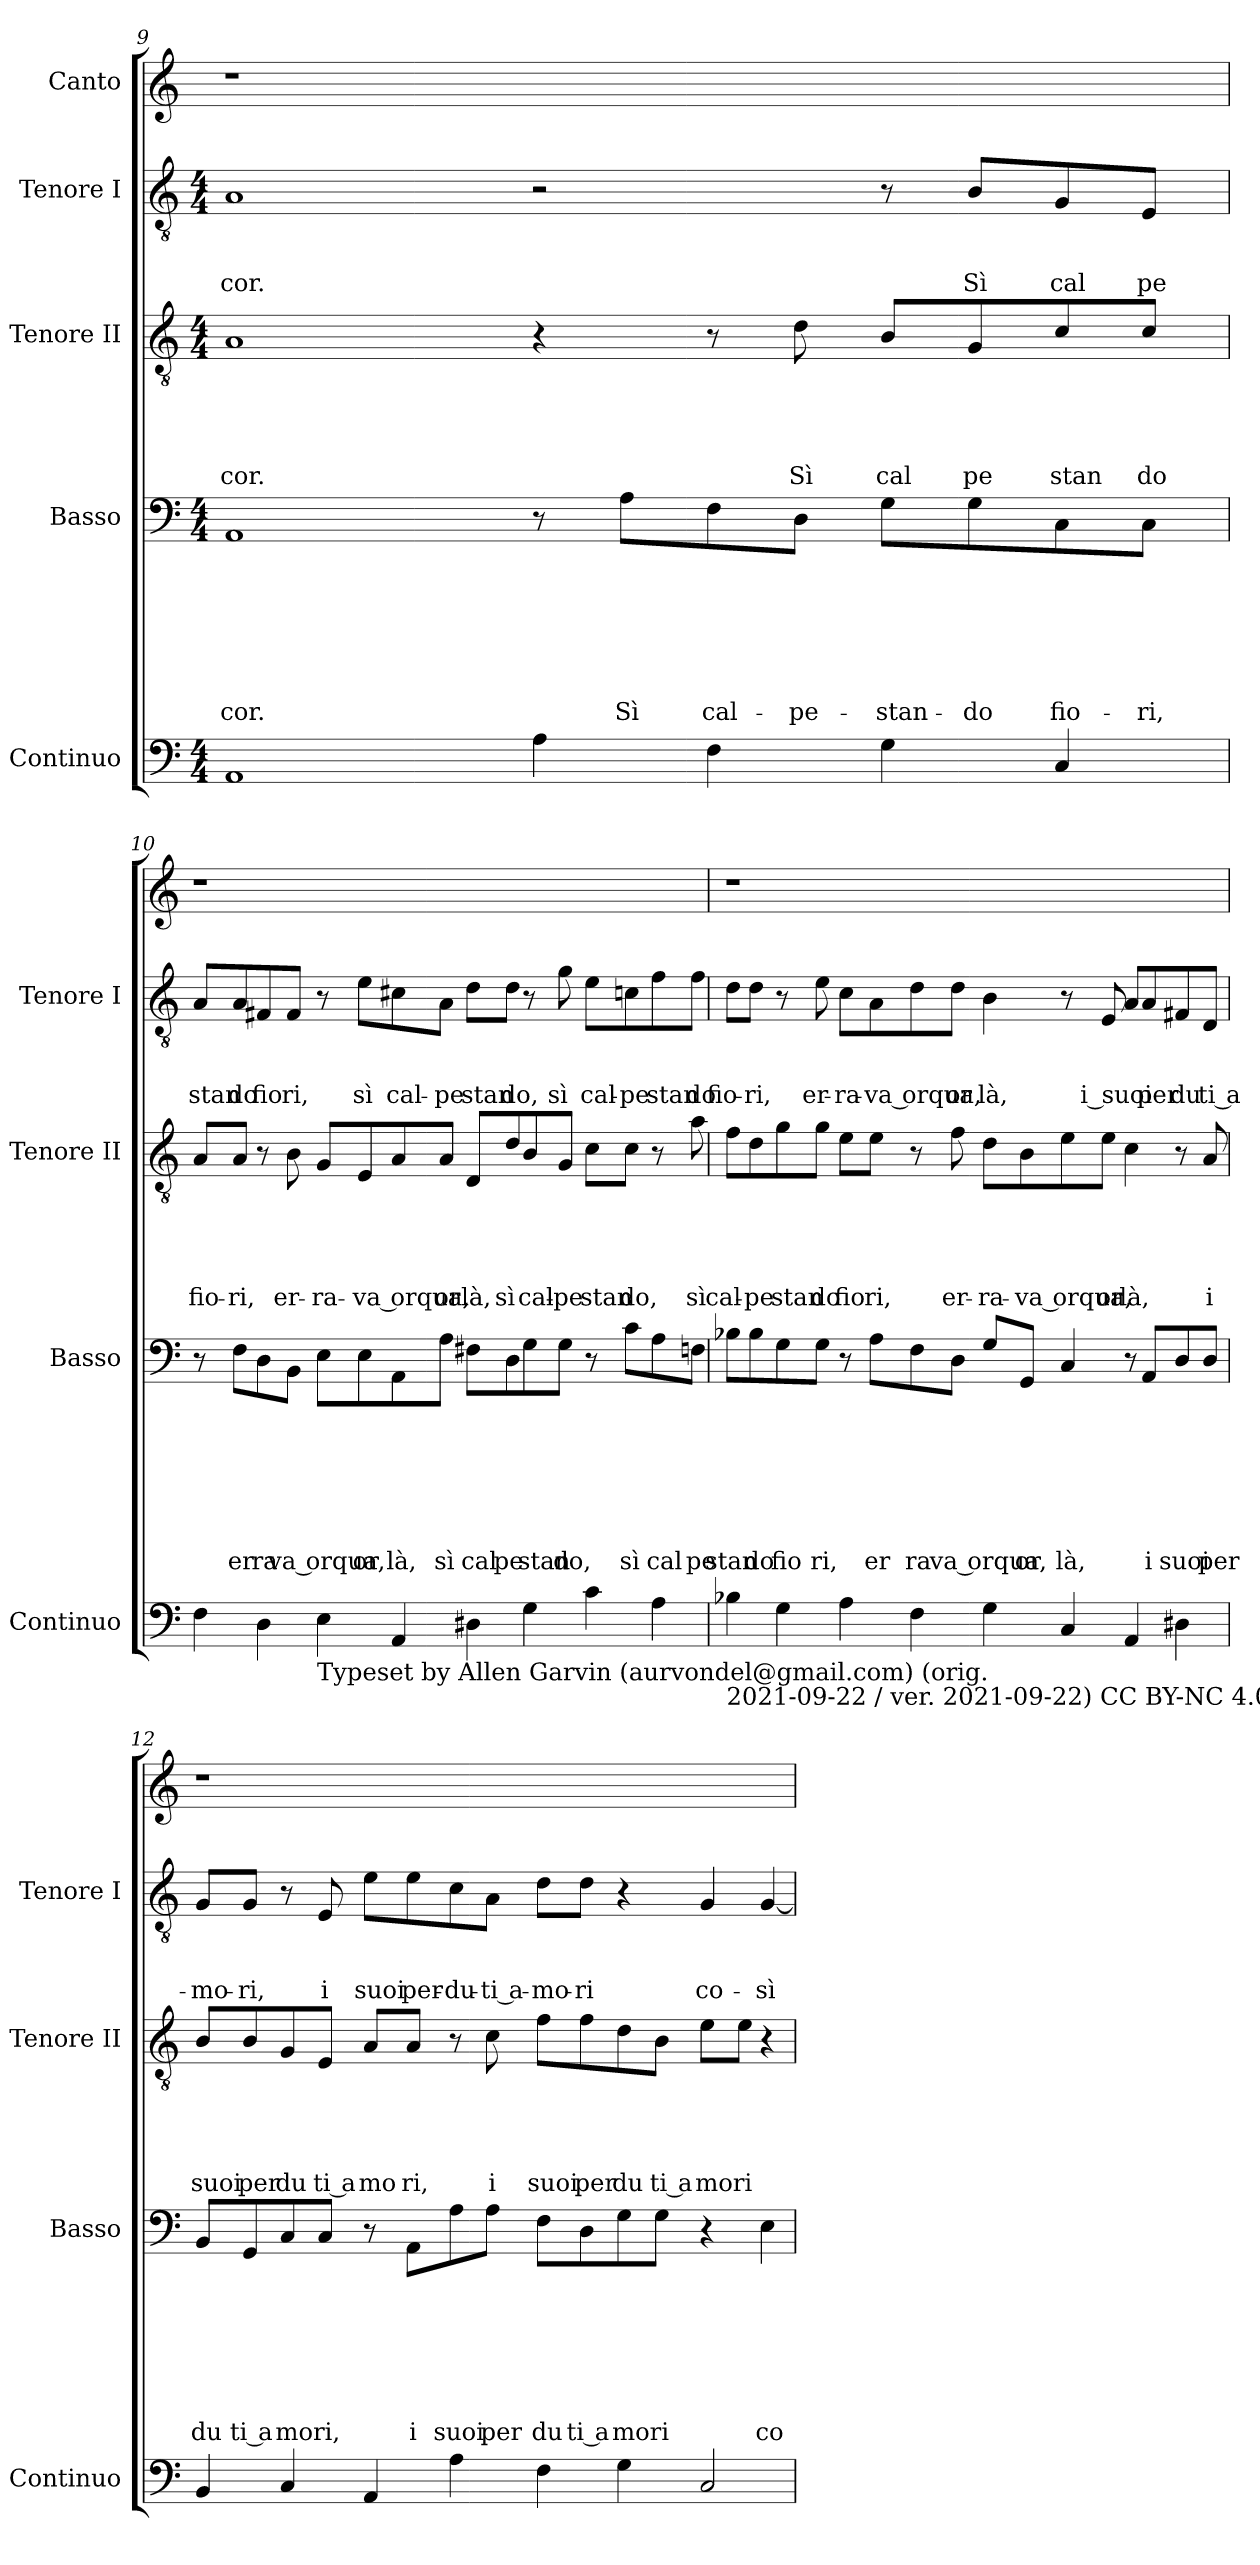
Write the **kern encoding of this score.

**kern	**kern	**text	**text	**text	**text	**text	**text	**text	**kern	**text	**text	**text	**text	**text	**kern	**text	**text	**text	**kern
*part5	*part4	*part4	*part4	*part4	*part4	*part4	*part4	*part4	*part3	*part3	*part3	*part3	*part3	*part3	*part2	*part2	*part2	*part2	*part1
*staff5	*staff4	*staff4	*staff4	*staff4	*staff4	*staff4	*staff4	*staff4	*staff3	*staff3	*staff3	*staff3	*staff3	*staff3	*staff2	*staff2	*staff2	*staff2	*staff1
*I"Continuo	*I"Basso	*	*	*	*	*	*	*	*I"Tenore II	*	*	*	*	*	*I"Tenore I	*	*	*	*I"Canto
*I'Continuo	*I'Basso	*	*	*	*	*	*	*	*I'Tenore II	*	*	*	*	*	*I'Tenore I	*	*	*	*
*clefF4	*clefF4	*	*	*	*	*	*	*	*clefGv2	*	*	*	*	*	*clefGv2	*	*	*	*clefG2
*k[]	*k[]	*	*	*	*	*	*	*	*k[]	*	*	*	*	*	*k[]	*	*	*	*k[]
*C:	*C:	*	*	*	*	*	*	*	*C:	*	*	*	*	*	*C:	*	*	*	*C:
*M4/4	*M4/4	*	*	*	*	*	*	*	*M4/4	*	*	*	*	*	*M4/4	*	*	*	*
=9	=9	=9	=9	=9	=9	=9	=9	=9	=9	=9	=9	=9	=9	=9	=9	=9	=9	=9	=9
!	!	!	!	!	!	!	!	!LO:LY:b	!	!	!	!	!	!LO:LY:b	!	!	!	!LO:LY:b	!
1AA	1AA	.	.	.	.	.	.	cor.	1A	.	.	.	.	cor.	1A	.	.	cor.	1r
4A\	8r	.	.	.	.	.	.	.	4r	.	.	.	.	.	2r	.	.	.	1ryy
!	!	!	!	!	!	!	!	!LO:LY:b	!	!	!	!	!	!	!	!	!	!	!
.	8A\L	.	.	.	.	.	.	Sì	.	.	.	.	.	.	.	.	.	.	.
!	!	!	!	!	!	!	!	!LO:LY:b	!	!	!	!	!	!	!	!	!	!	!
4F\	8F\	.	.	.	.	.	.	cal-	8r	.	.	.	.	.	.	.	.	.	.
!	!	!	!	!	!	!	!	!LO:LY:b	!	!	!	!	!	!LO:LY:b	!	!	!	!	!
.	8D\J	.	.	.	.	.	.	-pe-	8d\	.	.	.	.	Sì	.	.	.	.	.
!	!	!	!	!	!	!	!	!LO:LY:b	!	!	!	!	!	!LO:LY:b	!	!	!	!	!
4G\	8G\L	.	.	.	.	.	.	-stan-	8B/L	.	.	.	.	cal	8r	.	.	.	.
!	!	!	!	!	!	!	!	!LO:LY:b	!	!	!	!	!	!LO:LY:b	!	!	!	!LO:LY:b	!
.	8G\	.	.	.	.	.	.	-do	8G/	.	.	.	.	pe	8B/L	.	.	Sì	.
!	!	!	!	!	!	!	!	!LO:LY:b	!	!	!	!	!	!LO:LY:b	!	!	!	!LO:LY:b	!
4C/	8C\	.	.	.	.	.	.	fio-	8c/	.	.	.	.	stan	8G/	.	.	cal	.
!	!	!	!	!	!	!	!	!LO:LY:b	!	!	!	!	!	!LO:LY:b	!	!	!	!LO:LY:b	!
.	8C\J	.	.	.	.	.	.	-ri,	8c/J	.	.	.	.	do	8E/J	.	.	pe	.
!!LO:LB:g=z
=10	=10	=10	=10	=10	=10	=10	=10	=10	=10	=10	=10	=10	=10	=10	=10	=10	=10	=10	=10
!	!	!	!	!	!	!	!	!	!	!	!	!	!	!LO:LY:b	!	!	!	!LO:LY:b	!
4F\	8r	.	.	.	.	.	.	.	8A/L	.	.	.	.	fio-	8A/L	.	.	stan-	1r
!	!	!	!	!	!	!	!	!LO:LY:b	!	!	!	!	!	!LO:LY:b	!	!	!	!LO:LY:b	!
.	8F\L	.	.	.	.	.	.	er	8A/J	.	.	.	.	-ri,	8A/	.	.	-do	.
!	!	!	!	!	!	!	!	!LO:LY:b	!	!	!	!	!	!	!	!	!	!LO:LY:b	!
4D\	8D\	.	.	.	.	.	.	ra	8r	.	.	.	.	.	8F#X/	.	.	fio-	.
!	!	!	!	!	!	!	!	!LO:LY:b:rj	!	!	!	!	!	!LO:LY:b	!	!	!	!LO:LY:b	!
.	8BB\J	.	.	.	.	.	.	va orqua,	8B\	.	.	.	.	er-	8F#/J	.	.	-ri,	.
!LO:TX:b:t=Typeset by Allen Garvin (aurvondel@gmail.com) (orig.	!	!	!	!	!	!	!	!	!	!	!	!	!	!	!	!	!	!	!
!	!	!	!	!	!	!	!	!	!	!	!	!	!	!LO:LY:b	!	!	!	!	!
4E\	8E\L	.	.	.	.	.	.	.	8G/L	.	.	.	.	-ra-	8r	.	.	.	.
!	!	!	!	!	!	!	!	!LO:LY:b	!	!	!	!	!	!LO:LY:b:rj	!	!	!	!LO:LY:b	!
.	8E\	.	.	.	.	.	.	or	8E/	.	.	.	.	-va orqua,	8e\L	.	.	sì	.
!	!	!	!	!	!	!	!	!LO:LY:b	!	!	!	!	!	!	!	!	!	!LO:LY:b	!
4AA/	8AA\	.	.	.	.	.	.	là,	8A/	.	.	.	.	.	8c#X\	.	.	cal-	.
!	!	!	!	!	!	!	!	!LO:LY:b	!	!	!	!	!	!LO:LY:b	!	!	!	!LO:LY:b	!
.	8A\J	.	.	.	.	.	.	sì	8A/J	.	.	.	.	or	8A\J	.	.	-pe-	.
!	!	!	!	!	!	!	!	!LO:LY:b	!	!	!	!	!	!LO:LY:b	!	!	!	!LO:LY:b	!
4D#\	8F#X\L	.	.	.	.	.	.	cal	8D/L	.	.	.	.	là,	8d\L	.	.	-stan-	1ryy
!	!	!	!	!	!	!	!	!LO:LY:b	!	!	!	!	!	!LO:LY:b	!	!	!	!LO:LY:b	!
.	8D\	.	.	.	.	.	.	pe	8d/	.	.	.	.	sì	8d\J	.	.	-do,	.
!	!	!	!	!	!	!	!	!LO:LY:b	!	!	!	!	!	!LO:LY:b	!	!	!	!	!
4G\	8G\	.	.	.	.	.	.	stan	8B/	.	.	.	.	cal-	8r	.	.	.	.
!	!	!	!	!	!	!	!	!LO:LY:b	!	!	!	!	!	!LO:LY:b	!	!	!	!LO:LY:b	!
.	8G\J	.	.	.	.	.	.	do,	8G/J	.	.	.	.	-pe-	8g\	.	.	sì	.
!	!	!	!	!	!	!	!	!	!	!	!	!	!	!LO:LY:b	!	!	!	!LO:LY:b	!
4c\	8r	.	.	.	.	.	.	.	8c\L	.	.	.	.	-stan-	8e\L	.	.	cal-	.
!	!	!	!	!	!	!	!	!LO:LY:b	!	!	!	!	!	!LO:LY:b	!	!	!	!LO:LY:b	!
.	8c\L	.	.	.	.	.	.	sì	8c\J	.	.	.	.	-do,	8cn\	.	.	-pe-	.
!	!	!	!	!	!	!	!	!LO:LY:b	!	!	!	!	!	!	!	!	!	!LO:LY:b	!
4A\	8A\	.	.	.	.	.	.	cal	8r	.	.	.	.	.	8f\	.	.	-stan-	.
!	!	!	!	!	!	!	!	!LO:LY:b	!	!	!	!	!	!LO:LY:b	!	!	!	!LO:LY:b	!
.	8Fn\J	.	.	.	.	.	.	pe	8a\	.	.	.	.	sì	8f\J	.	.	-do	.
=11	=11	=11	=11	=11	=11	=11	=11	=11	=11	=11	=11	=11	=11	=11	=11	=11	=11	=11	=11
!LO:TX:b:t=2021-09-22 / ver. 2021-09-22) CC BY-NC 4.0	!	!	!	!	!	!	!	!	!	!	!	!	!	!	!	!	!	!	!
!	!	!	!	!	!	!	!	!LO:LY:b	!	!	!	!	!	!LO:LY:b	!	!	!	!LO:LY:b	!
4B-X\	8B-X\L	.	.	.	.	.	.	stan	8f\L	.	.	.	.	cal-	8d\L	.	.	fio-	1r
!	!	!	!	!	!	!	!	!LO:LY:b	!	!	!	!	!	!LO:LY:b	!	!	!	!LO:LY:b	!
.	8B-\	.	.	.	.	.	.	do	8d\	.	.	.	.	-pe-	8d\J	.	.	-ri,	.
!	!	!	!	!	!	!	!	!LO:LY:b	!	!	!	!	!	!LO:LY:b	!	!	!	!	!
4G\	8G\	.	.	.	.	.	.	fio	8g\	.	.	.	.	-stan-	8r	.	.	.	.
!	!	!	!	!	!	!	!	!LO:LY:b	!	!	!	!	!	!LO:LY:b	!	!	!	!LO:LY:b	!
.	8G\J	.	.	.	.	.	.	ri,	8g\J	.	.	.	.	-do	8e\	.	.	er-	.
!	!	!	!	!	!	!	!	!	!	!	!	!	!	!LO:LY:b	!	!	!	!LO:LY:b	!
4A\	8r	.	.	.	.	.	.	.	8e\L	.	.	.	.	fio-	8c\L	.	.	-ra-	.
!	!	!	!	!	!	!	!	!LO:LY:b	!	!	!	!	!	!LO:LY:b	!	!	!	!LO:LY:b:rj	!
.	8A\L	.	.	.	.	.	.	er	8e\J	.	.	.	.	-ri,	8A\	.	.	-va orqua,	.
!	!	!	!	!	!	!	!	!LO:LY:b	!	!	!	!	!	!	!	!	!	!	!
4F\	8F\	.	.	.	.	.	.	ra	8r	.	.	.	.	.	8d\	.	.	.	.
!	!	!	!	!	!	!	!	!LO:LY:b:rj	!	!	!	!	!	!LO:LY:b	!	!	!	!LO:LY:b	!
.	8D\J	.	.	.	.	.	.	va orqua,	8f\	.	.	.	.	er-	8d\J	.	.	or	.
!	!	!	!	!	!	!	!	!	!	!	!	!	!	!LO:LY:b	!	!	!	!LO:LY:b	!
4G\	8G/L	.	.	.	.	.	.	.	8d\L	.	.	.	.	-ra-	4B\	.	.	là,	1ryy
!	!	!	!	!	!	!	!	!LO:LY:b	!	!	!	!	!	!LO:LY:b:rj	!	!	!	!	!
.	8GG/J	.	.	.	.	.	.	or	8B\	.	.	.	.	-va orqua,	.	.	.	.	.
!	!	!	!	!	!	!	!	!LO:LY:b	!	!	!	!	!	!	!	!	!	!	!
4C/	4C/	.	.	.	.	.	.	là,	8e\	.	.	.	.	.	8r	.	.	.	.
!	!	!	!	!	!	!	!	!	!	!	!	!	!	!LO:LY:b	!	!	!	!LO:LY:b	!
.	.	.	.	.	.	.	.	.	8e\J	.	.	.	.	or	8E/	.	.	i suoi	.
!	!	!	!	!	!	!	!	!	!	!	!	!	!	!LO:LY:b	!	!	!	!	!
4AA/	8r	.	.	.	.	.	.	.	4c\	.	.	.	.	là,	8A/L	.	.	.	.
!	!	!	!	!	!	!	!	!LO:LY:b	!	!	!	!	!	!	!	!	!	!LO:LY:b	!
.	8AA/L	.	.	.	.	.	.	i	.	.	.	.	.	.	8A/	.	.	per-	.
!	!	!	!	!	!	!	!	!LO:LY:b	!	!	!	!	!	!	!	!	!	!LO:LY:b	!
4D#\	8D/	.	.	.	.	.	.	suoi	8r	.	.	.	.	.	8F#X/	.	.	-du-	.
!	!	!	!	!	!	!	!	!LO:LY:b	!	!	!	!	!	!LO:LY:b	!	!	!	!LO:LY:b:rj	!
.	8D/J	.	.	.	.	.	.	per	(8A/	.	.	.	.	i	8D/J	.	.	-ti a-	.
!!LO:PB:g=z
=12	=12	=12	=12	=12	=12	=12	=12	=12	=12	=12	=12	=12	=12	=12	=12	=12	=12	=12	=12
!	!	!	!	!	!	!	!	!LO:LY:b	!	!	!	!	!	!LO:LY:b	!	!	!	!LO:LY:b	!
4BB/	8BB/L	.	.	.	.	.	.	du	8B/L	.	.	.	.	suoi	8G/L	.	.	-mo-	1r
!	!	!	!	!	!	!	!	!LO:LY:b:rj	!	!	!	!	!	!LO:LY:b	!	!	!	!LO:LY:b	!
.	8GG/	.	.	.	.	.	.	ti a	8B/	.	.	.	.	per	8G/J	.	.	-ri,	.
!	!	!	!	!	!	!	!	!LO:LY:b	!	!	!	!	!	!LO:LY:b	!	!	!	!	!
4C/	8C/	.	.	.	.	.	.	mo	8G/	.	.	.	.	du	8r	.	.	.	.
!	!	!	!	!	!	!	!	!LO:LY:b	!	!	!	!	!	!LO:LY:b:rj	!	!	!	!LO:LY:b	!
.	8C/J	.	.	.	.	.	.	ri,	8E/J	.	.	.	.	ti a	8E/	.	.	i	.
!	!	!	!	!	!	!	!	!	!	!	!	!	!	!LO:LY:b	!	!	!	!LO:LY:b	!
4AA/	8r	.	.	.	.	.	.	.	8A/L	.	.	.	.	mo	8e\L	.	.	suoi	.
!	!	!	!	!	!	!	!	!LO:LY:b	!	!	!	!	!	!LO:LY:b	!	!	!	!LO:LY:b	!
.	8AA\L	.	.	.	.	.	.	i	8A/J	.	.	.	.	ri,	8e\	.	.	per-	.
!	!	!	!	!	!	!	!	!LO:LY:b	!	!	!	!	!	!	!	!	!	!LO:LY:b	!
4A\	8A\	.	.	.	.	.	.	suoi	8r	.	.	.	.	.	8c\	.	.	-du-	.
!	!	!	!	!	!	!	!	!LO:LY:b	!	!	!	!	!	!LO:LY:b	!	!	!	!LO:LY:b:rj	!
.	8A\J	.	.	.	.	.	.	per	8c\	.	.	.	.	i	8A\J	.	.	-ti a-	.
!	!	!	!	!	!	!	!	!LO:LY:b	!	!	!	!	!	!LO:LY:b	!	!	!	!LO:LY:b	!
4F\	8F\L	.	.	.	.	.	.	du	8f\L	.	.	.	.	suoi	8d\L	.	.	-mo-	1ryy
!	!	!	!	!	!	!	!	!LO:LY:b:rj	!	!	!	!	!	!LO:LY:b	!	!	!	!LO:LY:b	!
.	8D\	.	.	.	.	.	.	ti a	8f\	.	.	.	.	per	8d\J	.	.	-ri	.
!	!	!	!	!	!	!	!	!LO:LY:b	!	!	!	!	!	!LO:LY:b	!	!	!	!	!
4G\	8G\	.	.	.	.	.	.	mo	8d\	.	.	.	.	du	4r	.	.	.	.
!	!	!	!	!	!	!	!	!LO:LY:b	!	!	!	!	!	!LO:LY:b:rj	!	!	!	!	!
.	(8G\J	.	.	.	.	.	.	ri	8B\J	.	.	.	.	ti a	.	.	.	.	.
!	!	!	!	!	!	!	!	!	!	!	!	!	!	!LO:LY:b	!	!	!	!LO:LY:b	!
2C/	4r	.	.	.	.	.	.	.	8e\L	.	.	.	.	mo	4G/	.	.	co-	.
!	!	!	!	!	!	!	!	!	!	!	!	!	!	!LO:LY:b	!	!	!	!	!
.	.	.	.	.	.	.	.	.	8e\J	.	.	.	.	ri	.	.	.	.	.
!	!	!	!	!	!	!	!	!LO:LY:b	!	!	!	!	!	!	!	!	!	!LO:LY:b	!
.	4E\	.	.	.	.	.	.	co	4r	.	.	.	.	.	[<4G/	.	.	-sì	.
=	=	=	=	=	=	=	=	=	=	=	=	=	=	=	=	=	=	=	=
*-	*-	*-	*-	*-	*-	*-	*-	*-	*-	*-	*-	*-	*-	*-	*-	*-	*-	*-	*-
